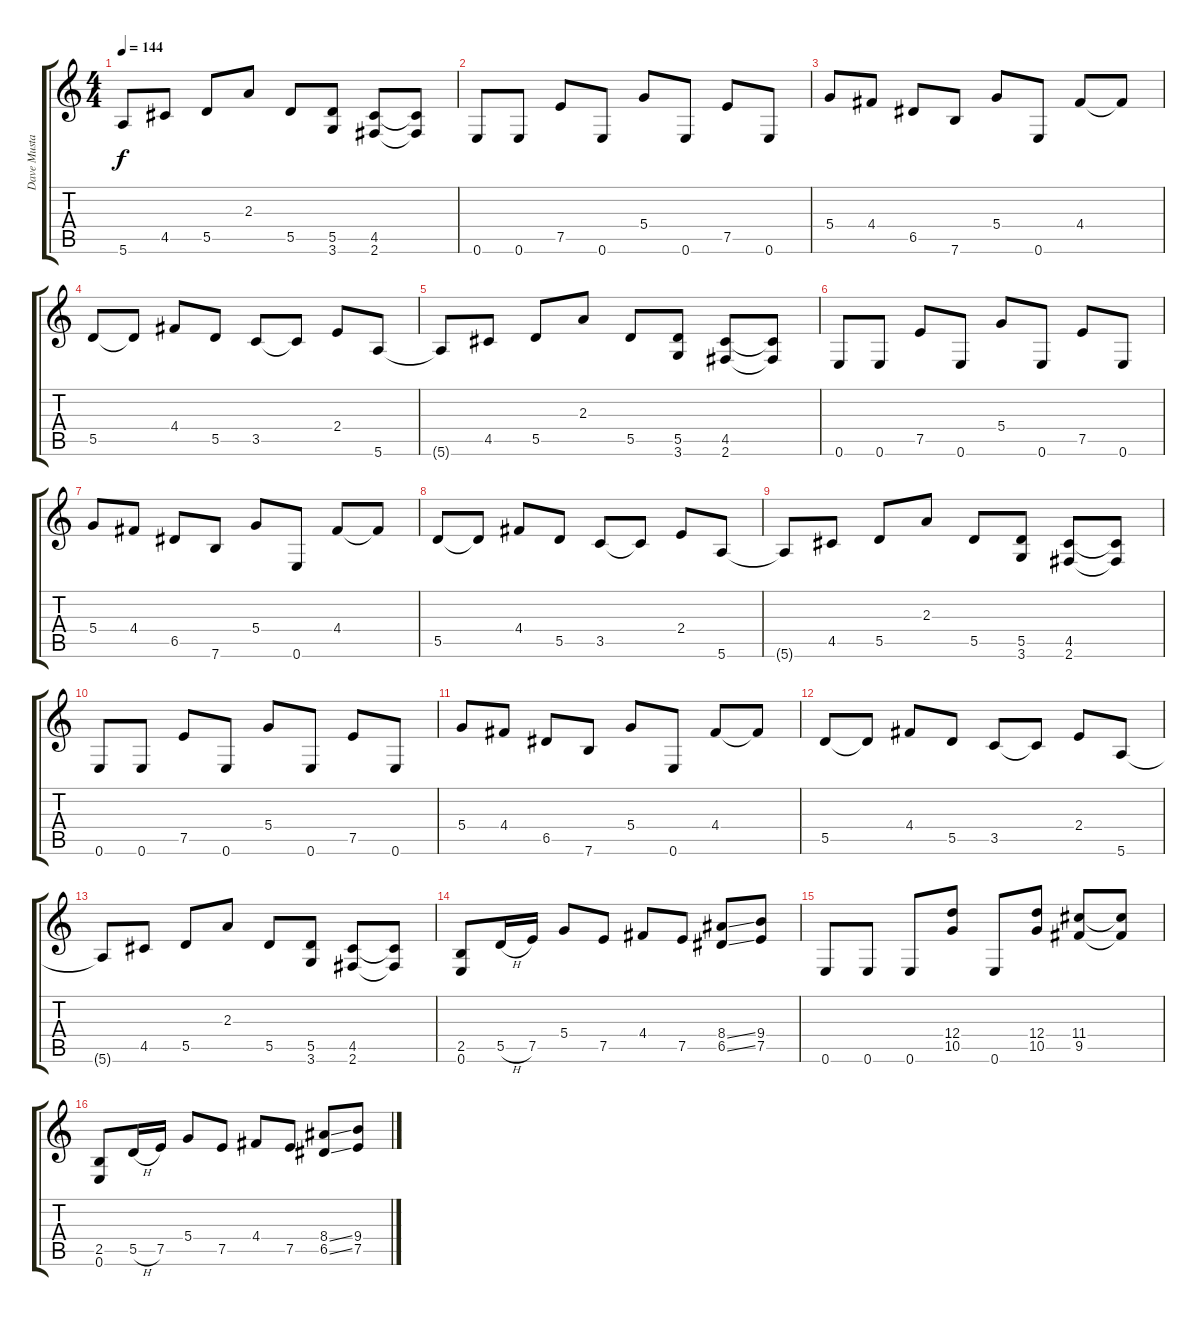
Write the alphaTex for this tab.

\track ("Dave Mustaine" "Dave Musta") {instrument distortionguitar}
\staff {score tabs}
\tuning (E4 B3 G3 D3 A2 E2) {hide}
\ts (4 4)
\tempo 144
\clef g2
\ks c
5.6{t}.8{dy f} 4.5.8 5.5.8 2.3.8 5.5.8 (5.5 3.6).8 (4.5 2.6).8 (4.5{t} 2.6{t}).8 |
0.6.8 0.6.8 7.5.8 0.6.8 5.4.8 0.6.8 7.5.8 0.6.8 |
5.4.8 4.4.8 6.5.8 7.6.8 5.4.8 0.6.8 4.4.8 4.4{t}.8 |
5.5.8 5.5{t}.8 4.4.8 5.5.8 3.5.8 3.5{t}.8 2.4.8 5.6.8 |
5.6{t}.8 4.5.8 5.5.8 2.3.8 5.5.8 (5.5 3.6).8 (4.5 2.6).8 (4.5{t} 2.6{t}).8 |
0.6.8 0.6.8 7.5.8 0.6.8 5.4.8 0.6.8 7.5.8 0.6.8 |
5.4.8 4.4.8 6.5.8 7.6.8 5.4.8 0.6.8 4.4.8 4.4{t}.8 |
5.5.8 5.5{t}.8 4.4.8 5.5.8 3.5.8 3.5{t}.8 2.4.8 5.6.8 |
5.6{t}.8 4.5.8 5.5.8 2.3.8 5.5.8 (5.5 3.6).8 (4.5 2.6).8 (4.5{t} 2.6{t}).8 |
0.6.8 0.6.8 7.5.8 0.6.8 5.4.8 0.6.8 7.5.8 0.6.8 |
5.4.8 4.4.8 6.5.8 7.6.8 5.4.8 0.6.8 4.4.8 4.4{t}.8 |
5.5.8 5.5{t}.8 4.4.8 5.5.8 3.5.8 3.5{t}.8 2.4.8 5.6.8 |
5.6{t}.8 4.5.8 5.5.8 2.3.8 5.5.8 (5.5 3.6).8 (4.5 2.6).8 (4.5{t} 2.6{t}).8 |
(2.5 0.6).8 5.5{h}.16 7.5.16 5.4.8 7.5.8 4.4.8 7.5.8 (8.4{ss} 6.5{ss}).8 (9.4 7.5).8 |
0.6.8 0.6.8 0.6.8 (12.4 10.5).8 0.6.8 (12.4 10.5).8 (11.4 9.5).8 (11.4{t} 9.5{t}).8 |
(2.5 0.6).8 5.5{h}.16 7.5.16 5.4.8 7.5.8 4.4.8 7.5.8 (8.4{ss} 6.5{ss}).8 (9.4 7.5).8
